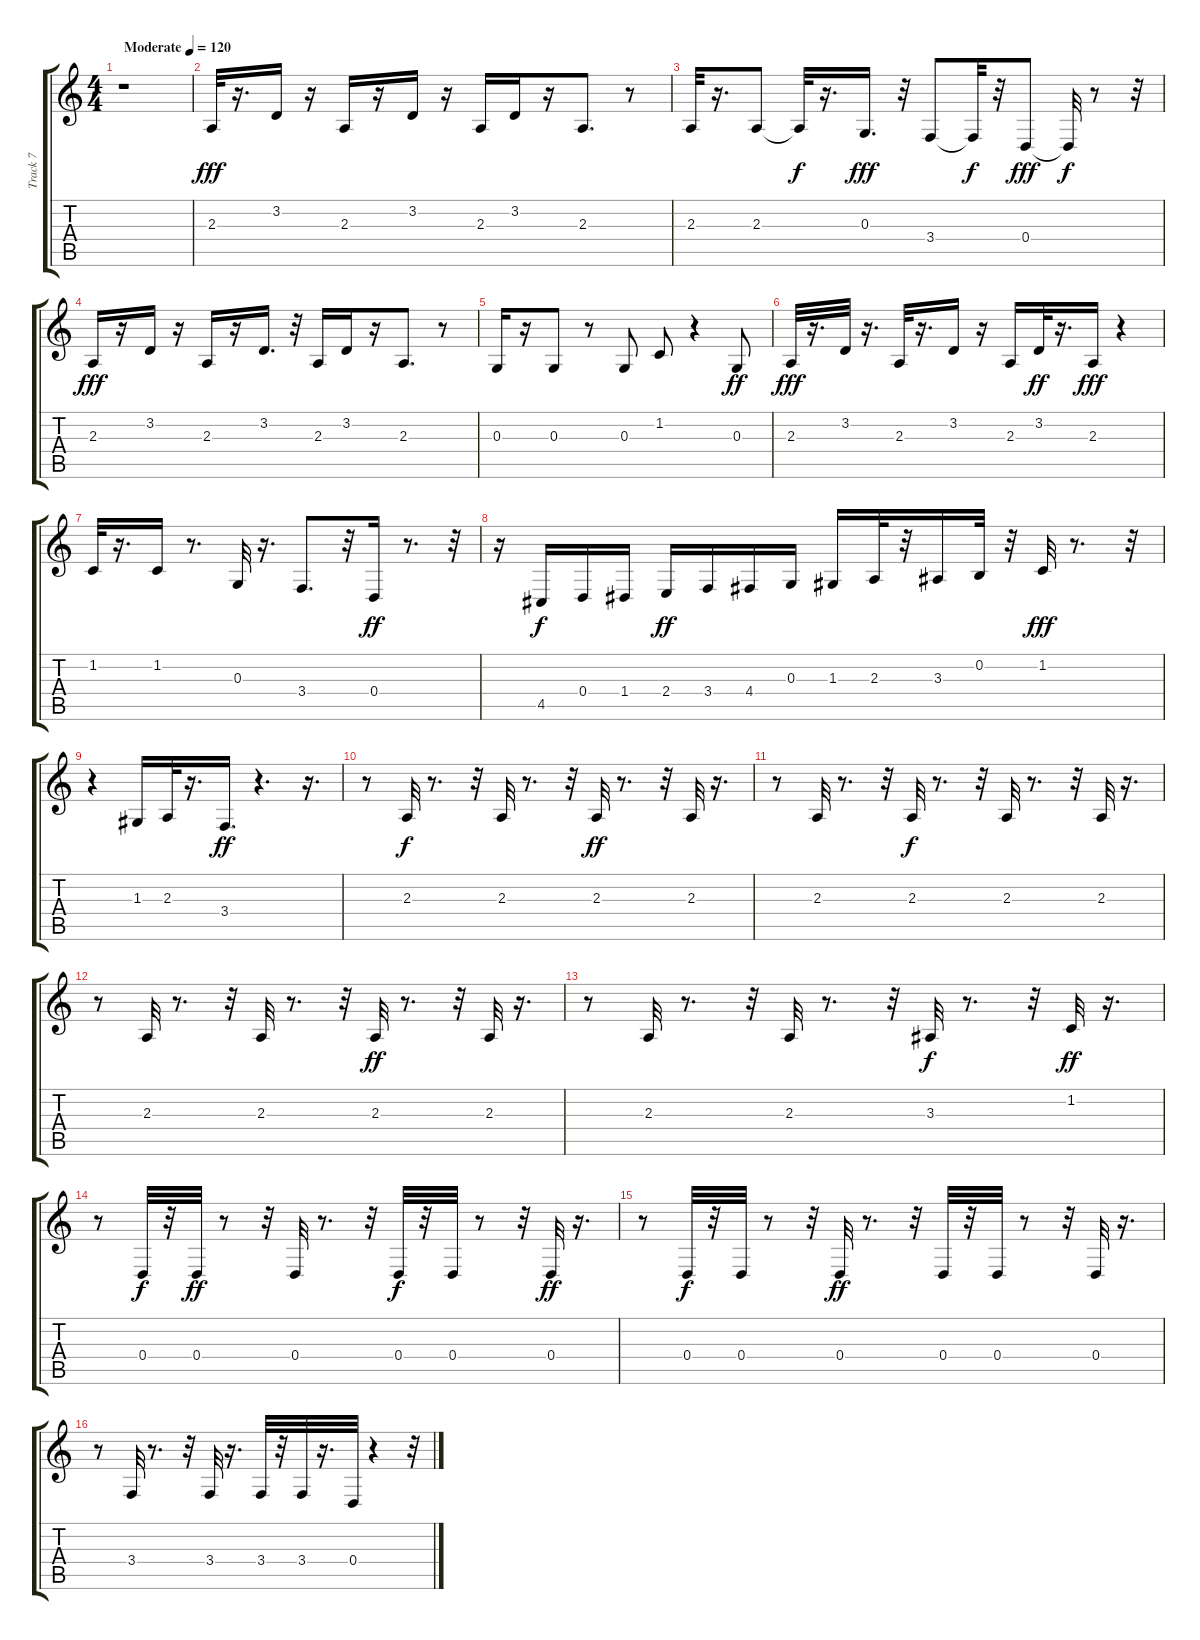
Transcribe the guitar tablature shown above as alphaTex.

\track ("Track 7" "Track 7") {instrument steeldrums}
\staff {score tabs}
\tuning (E4 B3 G3 D3 A2 E2) {hide}
\ts (4 4)
\tempo (120 "Moderate")
\clef g2
\ks c
r.1{dy fff instrument steeldrums} |
2.3.32 r.16{d} 3.2.16 r.16 2.3.16 r.16 3.2.16 r.16 2.3.16 3.2.16 r.16 2.3.8{d} r.8 |
2.3.32 r.16{d} 2.3.8 2.3{t}.32{dy f} r.16{d} 0.3.16{d dy fff} r.32 3.4.8 3.4{t}.32{dy f} r.32 0.4.8{dy fff} 0.4{t}.32{dy f} r.8 r.32 |
2.3.16{dy fff} r.16 3.2.16 r.16 2.3.16 r.16 3.2.16{d} r.32 2.3.16 3.2.16 r.16 2.3.8{d} r.8 |
0.3.16 r.16 0.3.8 r.8 0.3.8 1.2.8 r.4 0.3.8{dy ff} |
2.3.32{dy fff} r.16{d} 3.2.32 r.16{d} 2.3.32 r.16{d} 3.2.16 r.16 2.3.16 3.2.32{dy ff} r.16{d} 2.3.16{dy fff} r.4 |
1.2.32 r.16{d} 1.2.16 r.8{d} 0.3.32 r.16{d} 3.4.8{d} r.32 0.4.16{dy ff} r.8{d} r.32 |
r.16 4.5.16{dy f} 0.4.16 1.4.16 2.4.16{dy ff} 3.4.16 4.4.16 0.3.16 1.3.16 2.3.32 r.32 3.3.16 0.2.32 r.32 1.2.32{dy fff} r.8{d} r.32 |
r.4 1.3.16 2.3.32 r.16{d} 3.4.16{d dy ff} r.4{d} r.16{d} |
r.8 2.3.32{dy f} r.8{d} r.32 2.3.32 r.8{d} r.32 2.3.32{dy ff} r.8{d} r.32 2.3.32 r.16{d} |
r.8 2.3.32 r.8{d} r.32 2.3.32{dy f} r.8{d} r.32 2.3.32 r.8{d} r.32 2.3.32 r.16{d} |
r.8 2.3.32 r.8{d} r.32 2.3.32 r.8{d} r.32 2.3.32{dy ff} r.8{d} r.32 2.3.32 r.16{d} |
r.8 2.3.32 r.8{d} r.32 2.3.32 r.8{d} r.32 3.3.32{dy f} r.8{d} r.32 1.2.32{dy ff} r.16{d} |
r.8 0.4.32{dy f} r.32 0.4.32{dy ff} r.8 r.32 0.4.32 r.8{d} r.32 0.4.32{dy f} r.32 0.4.32 r.8 r.32 0.4.32{dy ff} r.16{d} |
r.8 0.4.32{dy f} r.32 0.4.32 r.8 r.32 0.4.32{dy ff} r.8{d} r.32 0.4.32 r.32 0.4.32 r.8 r.32 0.4.32 r.16{d} |
r.8 3.4.32 r.8{d} r.32 3.4.32 r.16{d} 3.4.32 r.32 3.4.32 r.16{d} 0.4.32 r.4 r.32
